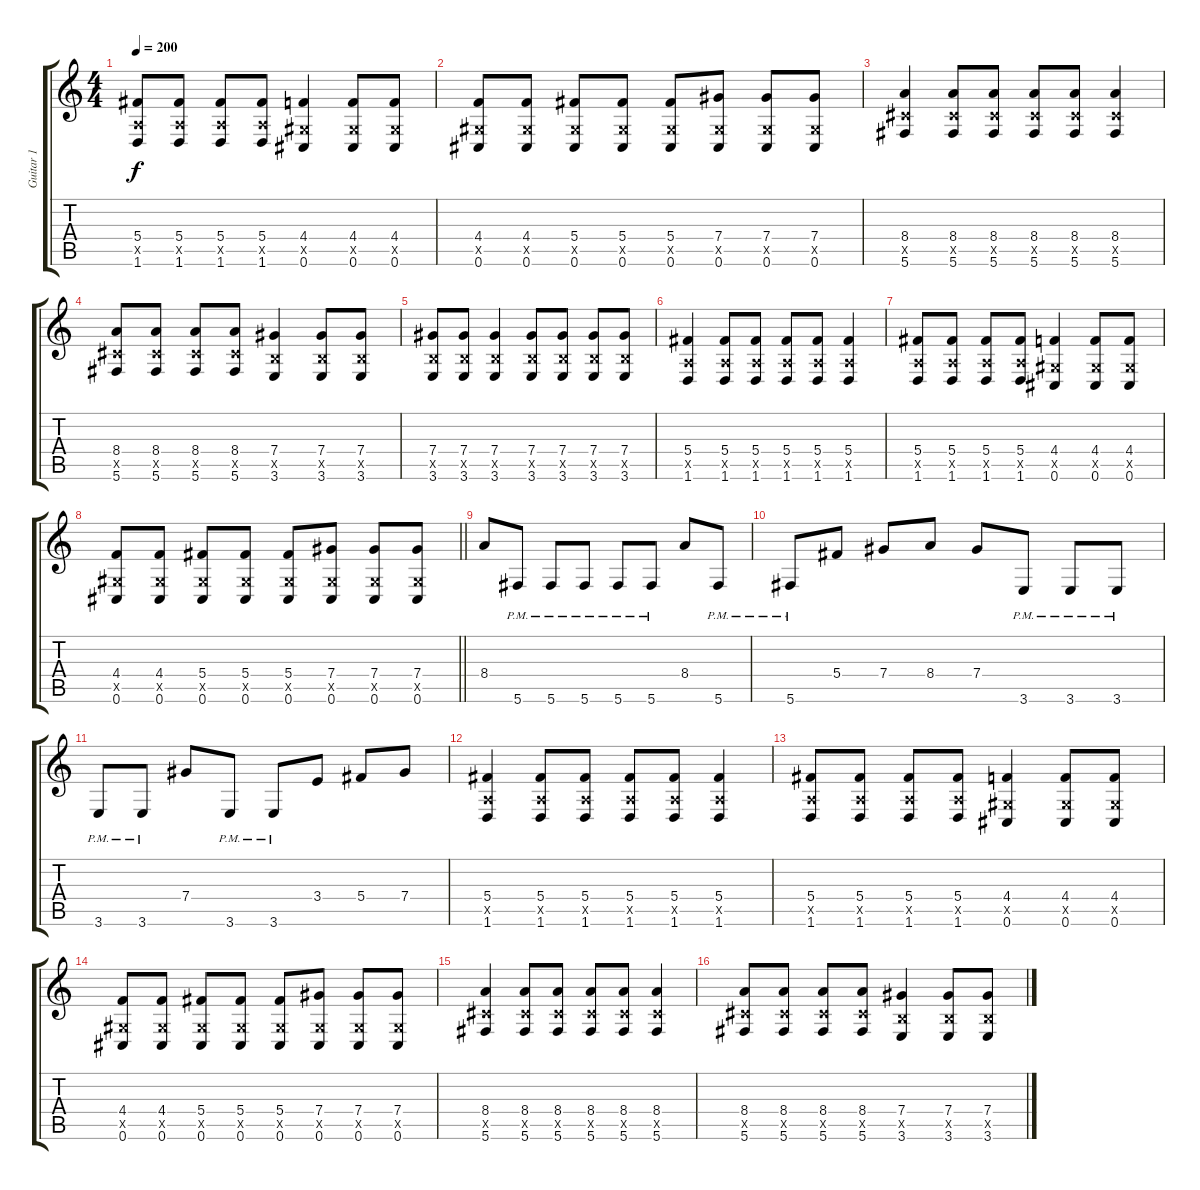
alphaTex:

\track ("Guitar 1" "Guitar 1") {instrument distortionguitar}
\staff {score tabs}
\tuning (Eb4 Bb3 Gb3 Db3 Ab2 Db2) {hide}
\ts (4 4)
\tempo 200
\clef g2
\ks c
(5.4 1.5{x} 1.6).8{dy f} (5.4 1.5{x} 1.6).8 (5.4 1.5{x} 1.6).8 (5.4 1.5{x} 1.6).8 (4.4 0.5{x} 0.6).4 (4.4 0.5{x} 0.6).8 (4.4 0.5{x} 0.6).8 |
(4.4 0.5{x} 0.6).8 (4.4 0.5{x} 0.6).8 (5.4 0.5{x} 0.6).8 (5.4 0.5{x} 0.6).8 (5.4 0.5{x} 0.6).8 (7.4 0.5{x} 0.6).8 (7.4 0.5{x} 0.6).8 (7.4 0.5{x} 0.6).8 |
(8.4 5.5{x} 5.6).4 (8.4 5.5{x} 5.6).8 (8.4 5.5{x} 5.6).8 (8.4 5.5{x} 5.6).8 (8.4 5.5{x} 5.6).8 (8.4 5.5{x} 5.6).4 |
(8.4 5.5{x} 5.6).8 (8.4 5.5{x} 5.6).8 (8.4 5.5{x} 5.6).8 (8.4 5.5{x} 5.6).8 (7.4 3.5{x} 3.6).4 (7.4 3.5{x} 3.6).8 (7.4 3.5{x} 3.6).8 |
(7.4 3.5{x} 3.6).8 (7.4 3.5{x} 3.6).8 (7.4 3.5{x} 3.6).4 (7.4 3.5{x} 3.6).8 (7.4 3.5{x} 3.6).8 (7.4 3.5{x} 3.6).8 (7.4 3.5{x} 3.6).8 |
(5.4 1.5{x} 1.6).4 (5.4 1.5{x} 1.6).8 (5.4 1.5{x} 1.6).8 (5.4 1.5{x} 1.6).8 (5.4 1.5{x} 1.6).8 (5.4 1.5{x} 1.6).4 |
(5.4 1.5{x} 1.6).8 (5.4 1.5{x} 1.6).8 (5.4 1.5{x} 1.6).8 (5.4 1.5{x} 1.6).8 (4.4 0.5{x} 0.6).4 (4.4 0.5{x} 0.6).8 (4.4 0.5{x} 0.6).8 |
\barLineRight lightlight
(4.4 0.5{x} 0.6).8 (4.4 0.5{x} 0.6).8 (5.4 0.5{x} 0.6).8 (5.4 0.5{x} 0.6).8 (5.4 0.5{x} 0.6).8 (7.4 0.5{x} 0.6).8 (7.4 0.5{x} 0.6).8 (7.4 0.5{x} 0.6).8 |
8.4.8 5.6{pm}.8 5.6{pm}.8 5.6{pm}.8 5.6{pm}.8 5.6{pm}.8 8.4.8 5.6{pm}.8 |
5.6{pm}.8 5.4.8 7.4.8 8.4.8 7.4.8 3.6{pm}.8 3.6{pm}.8 3.6{pm}.8 |
3.6{pm}.8 3.6{pm}.8 7.4.8 3.6{pm}.8 3.6{pm}.8 3.4.8 5.4.8 7.4.8 |
(5.4 1.5{x} 1.6).4 (5.4 1.5{x} 1.6).8 (5.4 1.5{x} 1.6).8 (5.4 1.5{x} 1.6).8 (5.4 1.5{x} 1.6).8 (5.4 1.5{x} 1.6).4 |
(5.4 1.5{x} 1.6).8 (5.4 1.5{x} 1.6).8 (5.4 1.5{x} 1.6).8 (5.4 1.5{x} 1.6).8 (4.4 0.5{x} 0.6).4 (4.4 0.5{x} 0.6).8 (4.4 0.5{x} 0.6).8 |
(4.4 0.5{x} 0.6).8 (4.4 0.5{x} 0.6).8 (5.4 0.5{x} 0.6).8 (5.4 0.5{x} 0.6).8 (5.4 0.5{x} 0.6).8 (7.4 0.5{x} 0.6).8 (7.4 0.5{x} 0.6).8 (7.4 0.5{x} 0.6).8 |
(8.4 5.5{x} 5.6).4 (8.4 5.5{x} 5.6).8 (8.4 5.5{x} 5.6).8 (8.4 5.5{x} 5.6).8 (8.4 5.5{x} 5.6).8 (8.4 5.5{x} 5.6).4 |
(8.4 5.5{x} 5.6).8 (8.4 5.5{x} 5.6).8 (8.4 5.5{x} 5.6).8 (8.4 5.5{x} 5.6).8 (7.4 3.5{x} 3.6).4 (7.4 3.5{x} 3.6).8 (7.4 3.5{x} 3.6).8
